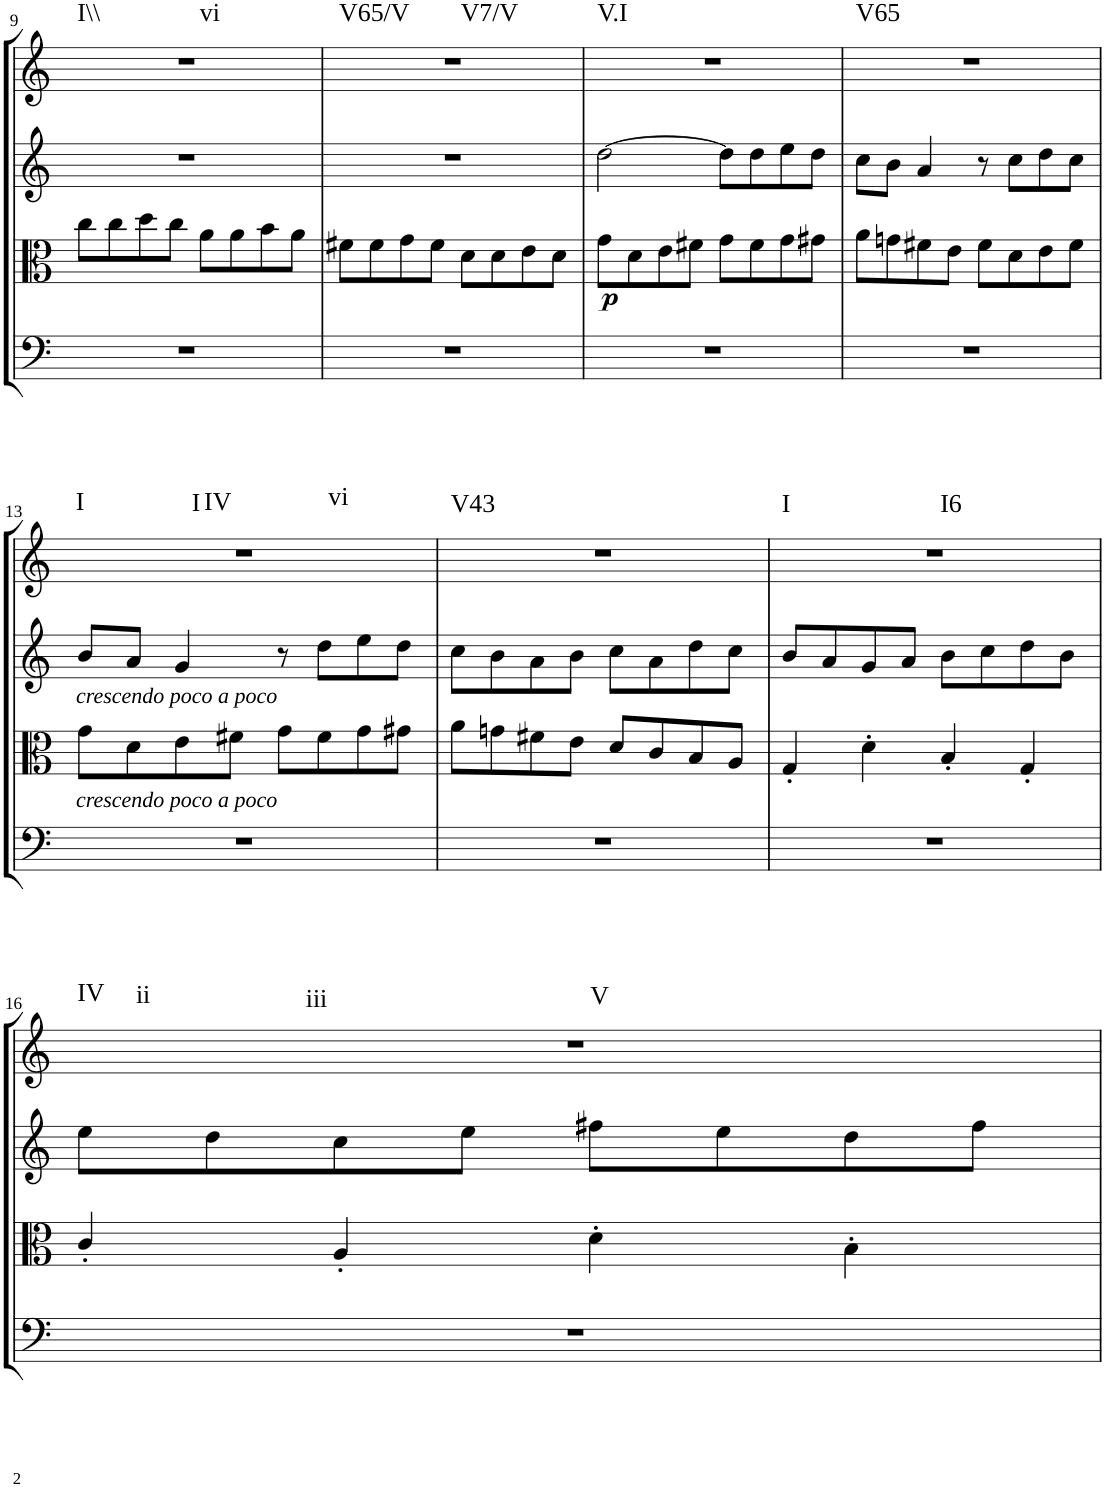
**kern	**kern	**dynam	**kern	**kern	**harte
*part4	*part3	*part3	*part2	*part1	*part1
*staff4	*staff3	*staff3	*staff2	*staff1	*
*I"Cello	*I"Viola	*	*I"2nd Violin	*I"1st Violin	*
!!LO:PB:g=z
*clefF4	*clefC3	*	*clefG2	*clefG2	*
*k[]	*k[]	*	*k[]	*k[]	*
*M2/2	*M2/2	*	*M2/2	*M2/2	*
*met(c|)	*met(c|)	*	*met(c|)	*met(c|)	*
=9	=9	=9	=9	=9	=9
!	!	!	!	!	!LO:H:n=1:kt=I\\
!	!	!	!	!	!LO:H:n=2:kt=vi
1r	8cc\L	.	1r	1r	N N
.	8cc\	.	.	.	.
.	8dd\	.	.	.	.
.	8cc\J	.	.	.	.
.	8a\L	.	.	.	.
.	8a\	.	.	.	.
.	8b\	.	.	.	.
.	8a\J	.	.	.	.
=10	=10	=10	=10	=10	=10
!	!	!	!	!	!LO:H:n=1:kt=V65/V
!	!	!	!	!	!LO:H:n=2:kt=V7/V
1r	8f#X\L	.	1r	1r	N N
.	8f#\	.	.	.	.
.	8g\	.	.	.	.
.	8f#\J	.	.	.	.
.	8d\L	.	.	.	.
.	8d\	.	.	.	.
.	8e\	.	.	.	.
.	8d\J	.	.	.	.
=11	=11	=11	=11	=11	=11
!	!	!LO:DY:b	!	!	!LO:H:kt=V.I
1r	8g\L	p	[2dd\	1r	N
.	8d\	.	.	.	.
.	8e\	.	.	.	.
.	8f#X\J	.	.	.	.
.	8g\L	.	8dd\L]	.	.
.	8f#\	.	8dd\	.	.
.	8g\	.	8ee\	.	.
.	8g#X\J	.	8dd\J	.	.
=12	=12	=12	=12	=12	=12
!	!	!	!	!	!LO:H:kt=V65
1r	8a\L	.	8cc\L	1r	N
.	8gn\	.	8b\J	.	.
.	8f#X\	.	4a/	.	.
.	8e\J	.	.	.	.
.	8f#\L	.	8r	.	.
.	8d\	.	8cc\L	.	.
.	8e\	.	8dd\	.	.
.	8f#\J	.	8cc\J	.	.
!!LO:LB:g=z
=13	=13	=13	=13	=13	=13
!	!	!	!LO:TX:b:i:t=crescendo poco a poco	!	!
!	!LO:TX:b:i:t=crescendo poco a poco	!	!	!	!LO:H:n=1:kt=I
!	!	!	!	!	!LO:H:n=2:kt=I
!	!	!	!	!	!LO:H:n=3:kt=vi
!	!	!	!	!	!LO:H:n=4:kt=IV
1r	8g\L	.	8b/L	1r	N N N N
.	8d\	.	8a/J	.	.
.	8e\	.	4g/	.	.
.	8f#X\J	.	.	.	.
.	8g\L	.	8r	.	.
.	8f#\	.	8dd\L	.	.
.	8g\	.	8ee\	.	.
.	8g#X\J	.	8dd\J	.	.
=14	=14	=14	=14	=14	=14
!	!	!	!	!	!LO:H:kt=V43
1r	8a\L	.	8cc\L	1r	N
.	8gn\	.	8b\	.	.
.	8f#X\	.	8a\	.	.
.	8e\J	.	8b\J	.	.
.	8d/L	.	8cc\L	.	.
.	8c/	.	8a\	.	.
.	8B/	.	8dd\	.	.
.	8A/J	.	8cc\J	.	.
=15	=15	=15	=15	=15	=15
!	!	!	!	!	!LO:H:n=1:kt=I
!	!	!	!	!	!LO:H:n=2:kt=I6
1r	4G'/	.	8b/L	1r	N N
.	.	.	8a/	.	.
.	4d'\	.	8g/	.	.
.	.	.	8a/J	.	.
.	4B'/	.	8b\L	.	.
.	.	.	8cc\	.	.
.	4G'/	.	8dd\	.	.
.	.	.	8b\J	.	.
!!LO:LB:g=z
=16	=16	=16	=16	=16	=16
!	!	!	!	!	!LO:H:n=1:kt=IV
!	!	!	!	!	!LO:H:n=2:kt=ii
!	!	!	!	!	!LO:H:n=3:kt=iii
!	!	!	!	!	!LO:H:n=4:kt=V
1r	4c'/	.	8ee\L	1r	N N N N
.	.	.	8dd\	.	.
.	4A'/	.	8cc\	.	.
.	.	.	8ee\J	.	.
.	4d'\	.	8ff#X\L	.	.
.	.	.	8ee\	.	.
.	4B'\	.	8dd\	.	.
.	.	.	8ff#\J	.	.
=	=	=	=	=	=
*-	*-	*-	*-	*-	*-
